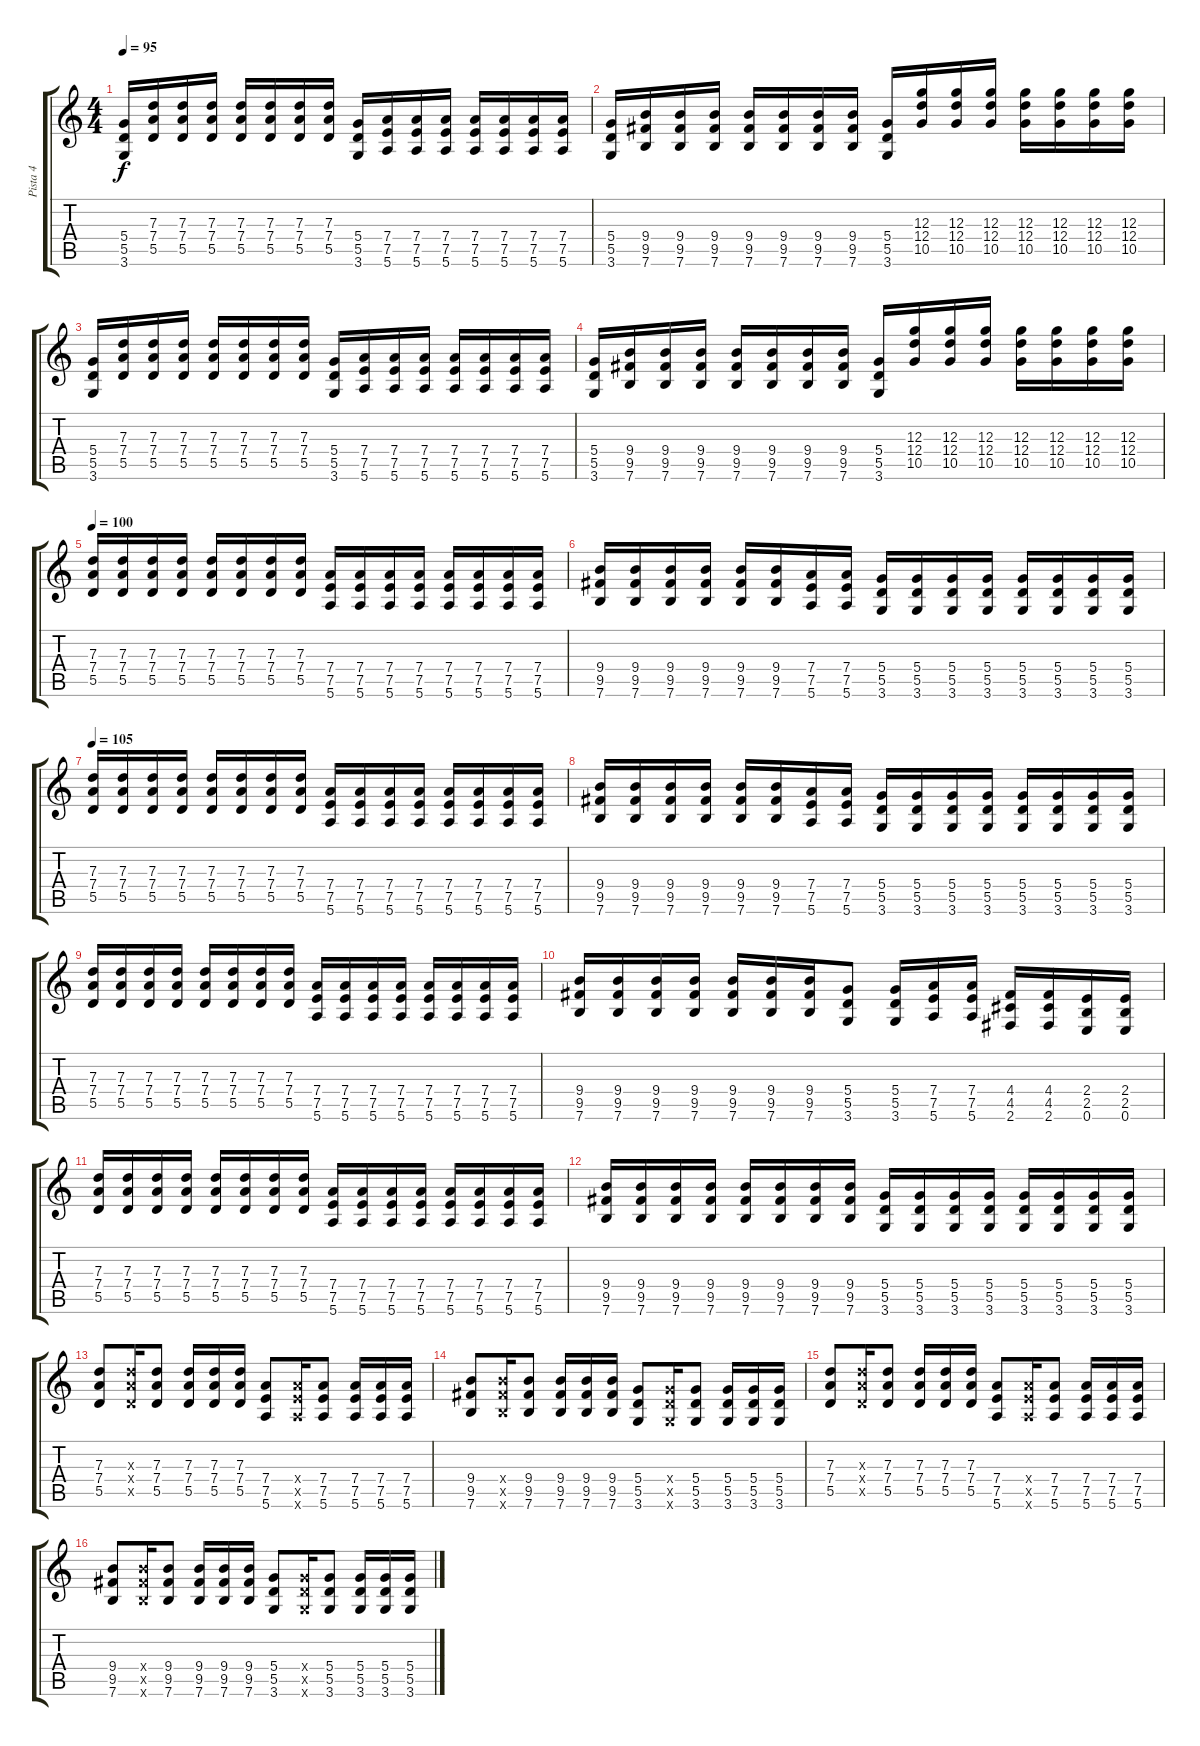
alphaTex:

\track ("Pista 4" "Pista 4") {instrument distortionguitar}
\staff {score tabs}
\tuning (E4 B3 G3 D3 A2 E2) {hide}
\ts (4 4)
\tempo 95
\clef g2
\ks c
(5.4 5.5 3.6).16{dy f} (7.3 7.4 5.5).16 (7.3 7.4 5.5).16 (7.3 7.4 5.5).16 (7.3 7.4 5.5).16 (7.3 7.4 5.5).16 (7.3 7.4 5.5).16 (7.3 7.4 5.5).16 (5.4 5.5 3.6).16 (7.4 7.5 5.6).16 (7.4 7.5 5.6).16 (7.4 7.5 5.6).16 (7.4 7.5 5.6).16 (7.4 7.5 5.6).16 (7.4 7.5 5.6).16 (7.4 7.5 5.6).16 |
(5.4 5.5 3.6).16 (9.4 9.5 7.6).16 (9.4 9.5 7.6).16 (9.4 9.5 7.6).16 (9.4 9.5 7.6).16 (9.4 9.5 7.6).16 (9.4 9.5 7.6).16 (9.4 9.5 7.6).16 (5.4 5.5 3.6).16 (12.3 12.4 10.5).16 (12.3 12.4 10.5).16 (12.3 12.4 10.5).16 (12.3 12.4 10.5).16 (12.3 12.4 10.5).16 (12.3 12.4 10.5).16 (12.3 12.4 10.5).16 |
(5.4 5.5 3.6).16 (7.3 7.4 5.5).16 (7.3 7.4 5.5).16 (7.3 7.4 5.5).16 (7.3 7.4 5.5).16 (7.3 7.4 5.5).16 (7.3 7.4 5.5).16 (7.3 7.4 5.5).16 (5.4 5.5 3.6).16 (7.4 7.5 5.6).16 (7.4 7.5 5.6).16 (7.4 7.5 5.6).16 (7.4 7.5 5.6).16 (7.4 7.5 5.6).16 (7.4 7.5 5.6).16 (7.4 7.5 5.6).16 |
(5.4 5.5 3.6).16 (9.4 9.5 7.6).16 (9.4 9.5 7.6).16 (9.4 9.5 7.6).16 (9.4 9.5 7.6).16 (9.4 9.5 7.6).16 (9.4 9.5 7.6).16 (9.4 9.5 7.6).16 (5.4 5.5 3.6).16 (12.3 12.4 10.5).16 (12.3 12.4 10.5).16 (12.3 12.4 10.5).16 (12.3 12.4 10.5).16 (12.3 12.4 10.5).16 (12.3 12.4 10.5).16 (12.3 12.4 10.5).16 |
\tempo 100
(7.3 7.4 5.5).16 (7.3 7.4 5.5).16 (7.3 7.4 5.5).16 (7.3 7.4 5.5).16 (7.3 7.4 5.5).16 (7.3 7.4 5.5).16 (7.3 7.4 5.5).16 (7.3 7.4 5.5).16 (7.4 7.5 5.6).16 (7.4 7.5 5.6).16 (7.4 7.5 5.6).16 (7.4 7.5 5.6).16 (7.4 7.5 5.6).16 (7.4 7.5 5.6).16 (7.4 7.5 5.6).16 (7.4 7.5 5.6).16 |
(9.4 9.5 7.6).16 (9.4 9.5 7.6).16 (9.4 9.5 7.6).16 (9.4 9.5 7.6).16 (9.4 9.5 7.6).16 (9.4 9.5 7.6).16 (7.4 7.5 5.6).16 (7.4 7.5 5.6).16 (5.4 5.5 3.6).16 (5.4 5.5 3.6).16 (5.4 5.5 3.6).16 (5.4 5.5 3.6).16 (5.4 5.5 3.6).16 (5.4 5.5 3.6).16 (5.4 5.5 3.6).16 (5.4 5.5 3.6).16 |
\tempo 105
(7.3 7.4 5.5).16 (7.3 7.4 5.5).16 (7.3 7.4 5.5).16 (7.3 7.4 5.5).16 (7.3 7.4 5.5).16 (7.3 7.4 5.5).16 (7.3 7.4 5.5).16 (7.3 7.4 5.5).16 (7.4 7.5 5.6).16 (7.4 7.5 5.6).16 (7.4 7.5 5.6).16 (7.4 7.5 5.6).16 (7.4 7.5 5.6).16 (7.4 7.5 5.6).16 (7.4 7.5 5.6).16 (7.4 7.5 5.6).16 |
(9.4 9.5 7.6).16 (9.4 9.5 7.6).16 (9.4 9.5 7.6).16 (9.4 9.5 7.6).16 (9.4 9.5 7.6).16 (9.4 9.5 7.6).16 (7.4 7.5 5.6).16 (7.4 7.5 5.6).16 (5.4 5.5 3.6).16 (5.4 5.5 3.6).16 (5.4 5.5 3.6).16 (5.4 5.5 3.6).16 (5.4 5.5 3.6).16 (5.4 5.5 3.6).16 (5.4 5.5 3.6).16 (5.4 5.5 3.6).16 |
(7.3 7.4 5.5).16 (7.3 7.4 5.5).16 (7.3 7.4 5.5).16 (7.3 7.4 5.5).16 (7.3 7.4 5.5).16 (7.3 7.4 5.5).16 (7.3 7.4 5.5).16 (7.3 7.4 5.5).16 (7.4 7.5 5.6).16 (7.4 7.5 5.6).16 (7.4 7.5 5.6).16 (7.4 7.5 5.6).16 (7.4 7.5 5.6).16 (7.4 7.5 5.6).16 (7.4 7.5 5.6).16 (7.4 7.5 5.6).16 |
(9.4 9.5 7.6).16 (9.4 9.5 7.6).16 (9.4 9.5 7.6).16 (9.4 9.5 7.6).16 (9.4 9.5 7.6).16 (9.4 9.5 7.6).16 (9.4 9.5 7.6).16 (5.4 5.5 3.6).8 (5.4 5.5 3.6).16 (7.4 7.5 5.6).16 (7.4 7.5 5.6).16 (4.4 4.5 2.6).16 (4.4 4.5 2.6).16 (2.4 2.5 0.6).16 (2.4 2.5 0.6).16 |
(7.3 7.4 5.5).16 (7.3 7.4 5.5).16 (7.3 7.4 5.5).16 (7.3 7.4 5.5).16 (7.3 7.4 5.5).16 (7.3 7.4 5.5).16 (7.3 7.4 5.5).16 (7.3 7.4 5.5).16 (7.4 7.5 5.6).16 (7.4 7.5 5.6).16 (7.4 7.5 5.6).16 (7.4 7.5 5.6).16 (7.4 7.5 5.6).16 (7.4 7.5 5.6).16 (7.4 7.5 5.6).16 (7.4 7.5 5.6).16 |
(9.4 9.5 7.6).16 (9.4 9.5 7.6).16 (9.4 9.5 7.6).16 (9.4 9.5 7.6).16 (9.4 9.5 7.6).16 (9.4 9.5 7.6).16 (9.4 9.5 7.6).16 (9.4 9.5 7.6).16 (5.4 5.5 3.6).16 (5.4 5.5 3.6).16 (5.4 5.5 3.6).16 (5.4 5.5 3.6).16 (5.4 5.5 3.6).16 (5.4 5.5 3.6).16 (5.4 5.5 3.6).16 (5.4 5.5 3.6).16 |
(7.3 7.4 5.5).8 (7.3{x} 7.4{x} 5.5{x}).16 (7.3 7.4 5.5).8 (7.3 7.4 5.5).16 (7.3 7.4 5.5).16 (7.3 7.4 5.5).16 (7.4 7.5 5.6).8 (7.4{x} 7.5{x} 5.6{x}).16 (7.4 7.5 5.6).8 (7.4 7.5 5.6).16 (7.4 7.5 5.6).16 (7.4 7.5 5.6).16 |
(9.4 9.5 7.6).8 (9.4{x} 9.5{x} 7.6{x}).16 (9.4 9.5 7.6).8 (9.4 9.5 7.6).16 (9.4 9.5 7.6).16 (9.4 9.5 7.6).16 (5.4 5.5 3.6).8 (5.4{x} 5.5{x} 3.6{x}).16 (5.4 5.5 3.6).8 (5.4 5.5 3.6).16 (5.4 5.5 3.6).16 (5.4 5.5 3.6).16 |
(7.3 7.4 5.5).8 (7.3{x} 7.4{x} 5.5{x}).16 (7.3 7.4 5.5).8 (7.3 7.4 5.5).16 (7.3 7.4 5.5).16 (7.3 7.4 5.5).16 (7.4 7.5 5.6).8 (7.4{x} 7.5{x} 5.6{x}).16 (7.4 7.5 5.6).8 (7.4 7.5 5.6).16 (7.4 7.5 5.6).16 (7.4 7.5 5.6).16 |
(9.4 9.5 7.6).8 (9.4{x} 9.5{x} 7.6{x}).16 (9.4 9.5 7.6).8 (9.4 9.5 7.6).16 (9.4 9.5 7.6).16 (9.4 9.5 7.6).16 (5.4 5.5 3.6).8 (5.4{x} 5.5{x} 3.6{x}).16 (5.4 5.5 3.6).8 (5.4 5.5 3.6).16 (5.4 5.5 3.6).16 (5.4 5.5 3.6).16
